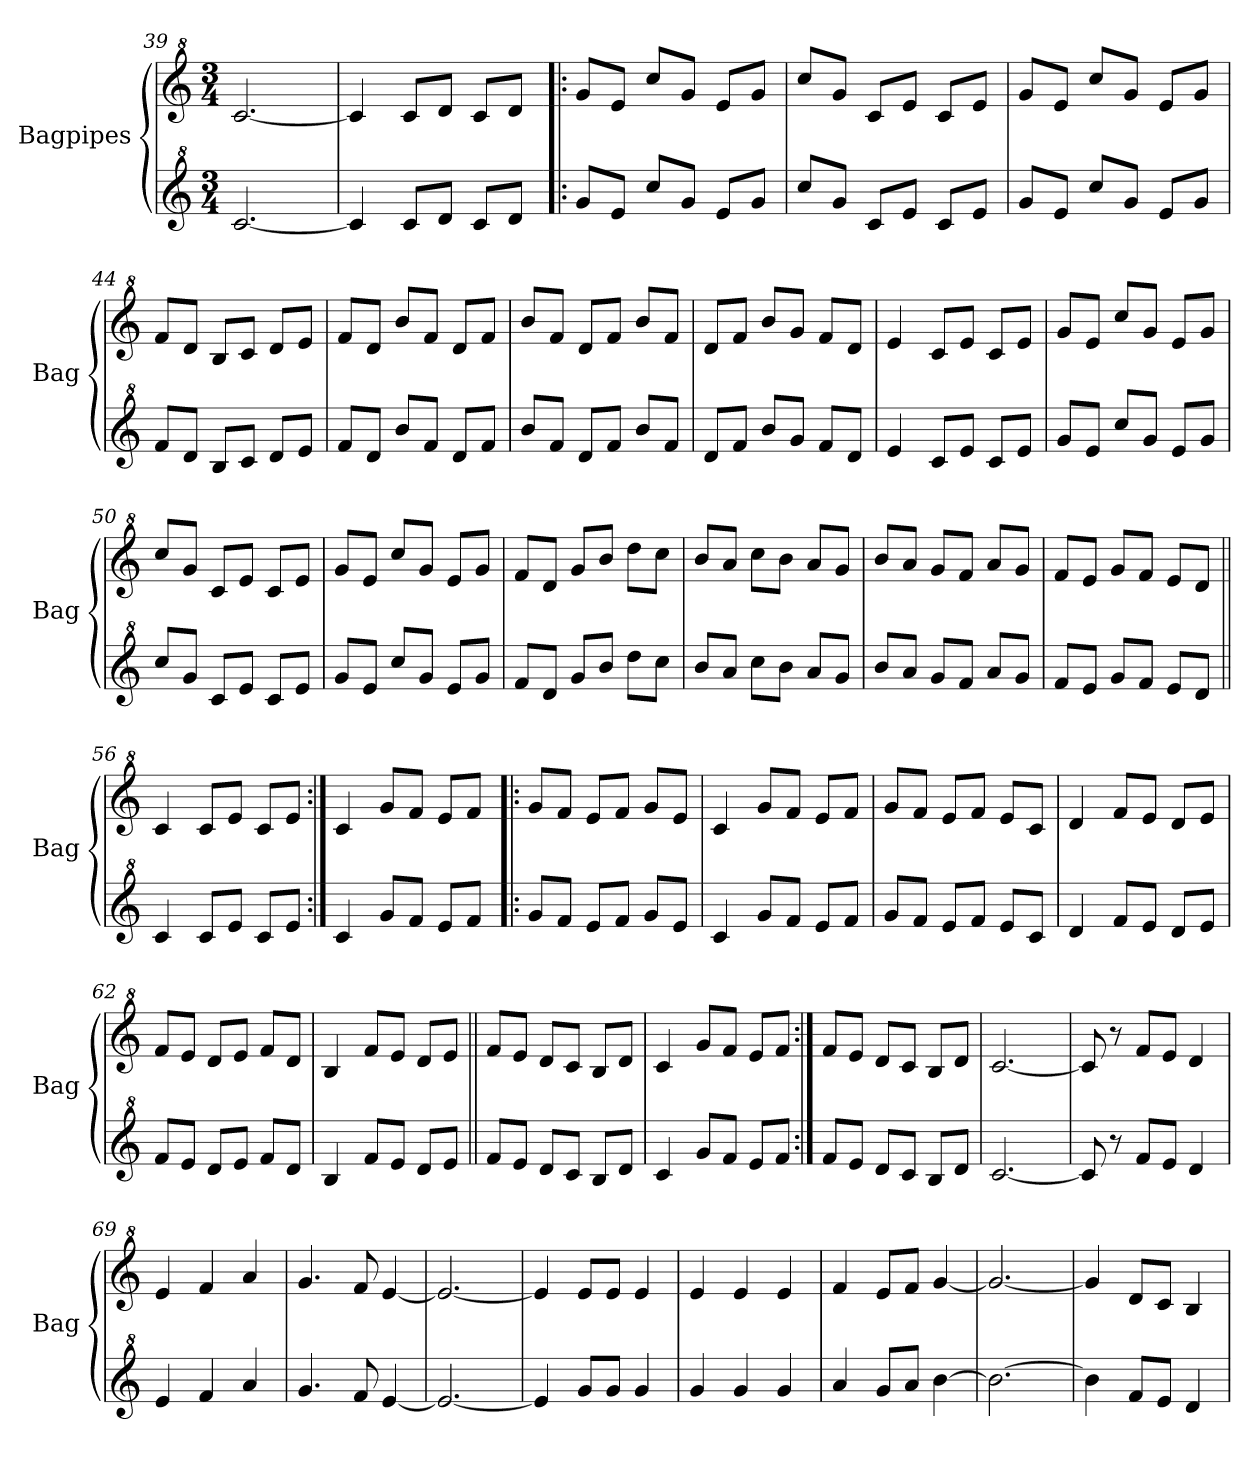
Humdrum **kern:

**kern	**kern
*part2	*part1
*staff2	*staff1
*I"Bagpipes	*I"Bagpipes
*I'Bag	*I'Bag
*clefG^2	*clefG^2
*k[]	*k[]
*C:	*C:
*M3/4	*M3/4
=39	=39
[2.cc/	[2.cc/
=40	=40
4cc/]	4cc/]
8cc/L	8cc/L
8dd/J	8dd/J
8cc/L	8cc/L
8dd/J	8dd/J
=41!|:	=41!|:
8gg/L	8gg/L
8ee/J	8ee/J
8ccc/L	8ccc/L
8gg/J	8gg/J
8ee/L	8ee/L
8gg/J	8gg/J
!!LO:LB:g=z
=42	=42
8ccc/L	8ccc/L
8gg/J	8gg/J
8cc/L	8cc/L
8ee/J	8ee/J
8cc/L	8cc/L
8ee/J	8ee/J
=43	=43
8gg/L	8gg/L
8ee/J	8ee/J
8ccc/L	8ccc/L
8gg/J	8gg/J
8ee/L	8ee/L
8gg/J	8gg/J
=44	=44
8ff/L	8ff/L
8dd/J	8dd/J
8b/L	8b/L
8cc/J	8cc/J
8dd/L	8dd/L
8ee/J	8ee/J
=45	=45
8ff/L	8ff/L
8dd/J	8dd/J
8bb/L	8bb/L
8ff/J	8ff/J
8dd/L	8dd/L
8ff/J	8ff/J
=46	=46
8bb/L	8bb/L
8ff/J	8ff/J
8dd/L	8dd/L
8ff/J	8ff/J
8bb/L	8bb/L
8ff/J	8ff/J
=47	=47
8dd/L	8dd/L
8ff/J	8ff/J
8bb/L	8bb/L
8gg/J	8gg/J
8ff/L	8ff/L
8dd/J	8dd/J
=48	=48
4ee/	4ee/
8cc/L	8cc/L
8ee/J	8ee/J
8cc/L	8cc/L
8ee/J	8ee/J
!!LO:LB:g=z
=49	=49
8gg/L	8gg/L
8ee/J	8ee/J
8ccc/L	8ccc/L
8gg/J	8gg/J
8ee/L	8ee/L
8gg/J	8gg/J
=50	=50
8ccc/L	8ccc/L
8gg/J	8gg/J
8cc/L	8cc/L
8ee/J	8ee/J
8cc/L	8cc/L
8ee/J	8ee/J
=51	=51
8gg/L	8gg/L
8ee/J	8ee/J
8ccc/L	8ccc/L
8gg/J	8gg/J
8ee/L	8ee/L
8gg/J	8gg/J
=52	=52
8ff/L	8ff/L
8dd/J	8dd/J
8gg/L	8gg/L
8bb/J	8bb/J
8ddd\L	8ddd\L
8ccc\J	8ccc\J
=53	=53
8bb/L	8bb/L
8aa/J	8aa/J
8ccc\L	8ccc\L
8bb\J	8bb\J
8aa/L	8aa/L
8gg/J	8gg/J
=54	=54
8bb/L	8bb/L
8aa/J	8aa/J
8gg/L	8gg/L
8ff/J	8ff/J
8aa/L	8aa/L
8gg/J	8gg/J
=55	=55
8ff/L	8ff/L
8ee/J	8ee/J
8gg/L	8gg/L
8ff/J	8ff/J
8ee/L	8ee/L
8dd/J	8dd/J
!!LO:PB:g=z
=56||	=56||
4cc/	4cc/
8cc/L	8cc/L
8ee/J	8ee/J
8cc/L	8cc/L
8ee/J	8ee/J
=57:|!	=57:|!
4cc/	4cc/
8gg/L	8gg/L
8ff/J	8ff/J
8ee/L	8ee/L
8ff/J	8ff/J
=58!|:	=58!|:
8gg/L	8gg/L
8ff/J	8ff/J
8ee/L	8ee/L
8ff/J	8ff/J
8gg/L	8gg/L
8ee/J	8ee/J
=59	=59
4cc/	4cc/
8gg/L	8gg/L
8ff/J	8ff/J
8ee/L	8ee/L
8ff/J	8ff/J
=60	=60
8gg/L	8gg/L
8ff/J	8ff/J
8ee/L	8ee/L
8ff/J	8ff/J
8ee/L	8ee/L
8cc/J	8cc/J
=61	=61
4dd/	4dd/
8ff/L	8ff/L
8ee/J	8ee/J
8dd/L	8dd/L
8ee/J	8ee/J
=62	=62
8ff/L	8ff/L
8ee/J	8ee/J
8dd/L	8dd/L
8ee/J	8ee/J
8ff/L	8ff/L
8dd/J	8dd/J
=63	=63
4b/	4b/
8ff/L	8ff/L
8ee/J	8ee/J
8dd/L	8dd/L
8ee/J	8ee/J
!!LO:LB:g=z
=64||	=64||
8ff/L	8ff/L
8ee/J	8ee/J
8dd/L	8dd/L
8cc/J	8cc/J
8b/L	8b/L
8dd/J	8dd/J
=65	=65
4cc/	4cc/
8gg/L	8gg/L
8ff/J	8ff/J
8ee/L	8ee/L
8ff/J	8ff/J
=66:|!	=66:|!
8ff/L	8ff/L
8ee/J	8ee/J
8dd/L	8dd/L
8cc/J	8cc/J
8b/L	8b/L
8dd/J	8dd/J
=67	=67
[2.cc/	[2.cc/
=68	=68
8cc/]	8cc/]
8r	8r
8ff/L	8ff/L
8ee/J	8ee/J
4dd/	4dd/
=69	=69
4ee/	4ee/
4ff/	4ff/
4aa/	4aa/
=70	=70
4.gg/	4.gg/
8ff/	8ff/
[4ee/	[4ee/
=71	=71
2.ee/_	2.ee/_
=72	=72
4ee/]	4ee/]
8gg/L	8ee/L
8gg/J	8ee/J
4gg/	4ee/
=73	=73
4gg/	4ee/
4gg/	4ee/
4gg/	4ee/
!!LO:LB:g=z
=74	=74
4aa/	4ff/
8gg/L	8ee/L
8aa/J	8ff/J
[4bb\	[4gg/
=75	=75
2.bb\_	2.gg/_
=76	=76
4bb\]	4gg/]
8ff/L	8dd/L
8ee/J	8cc/J
4dd/	4b/
=	=
*-	*-
